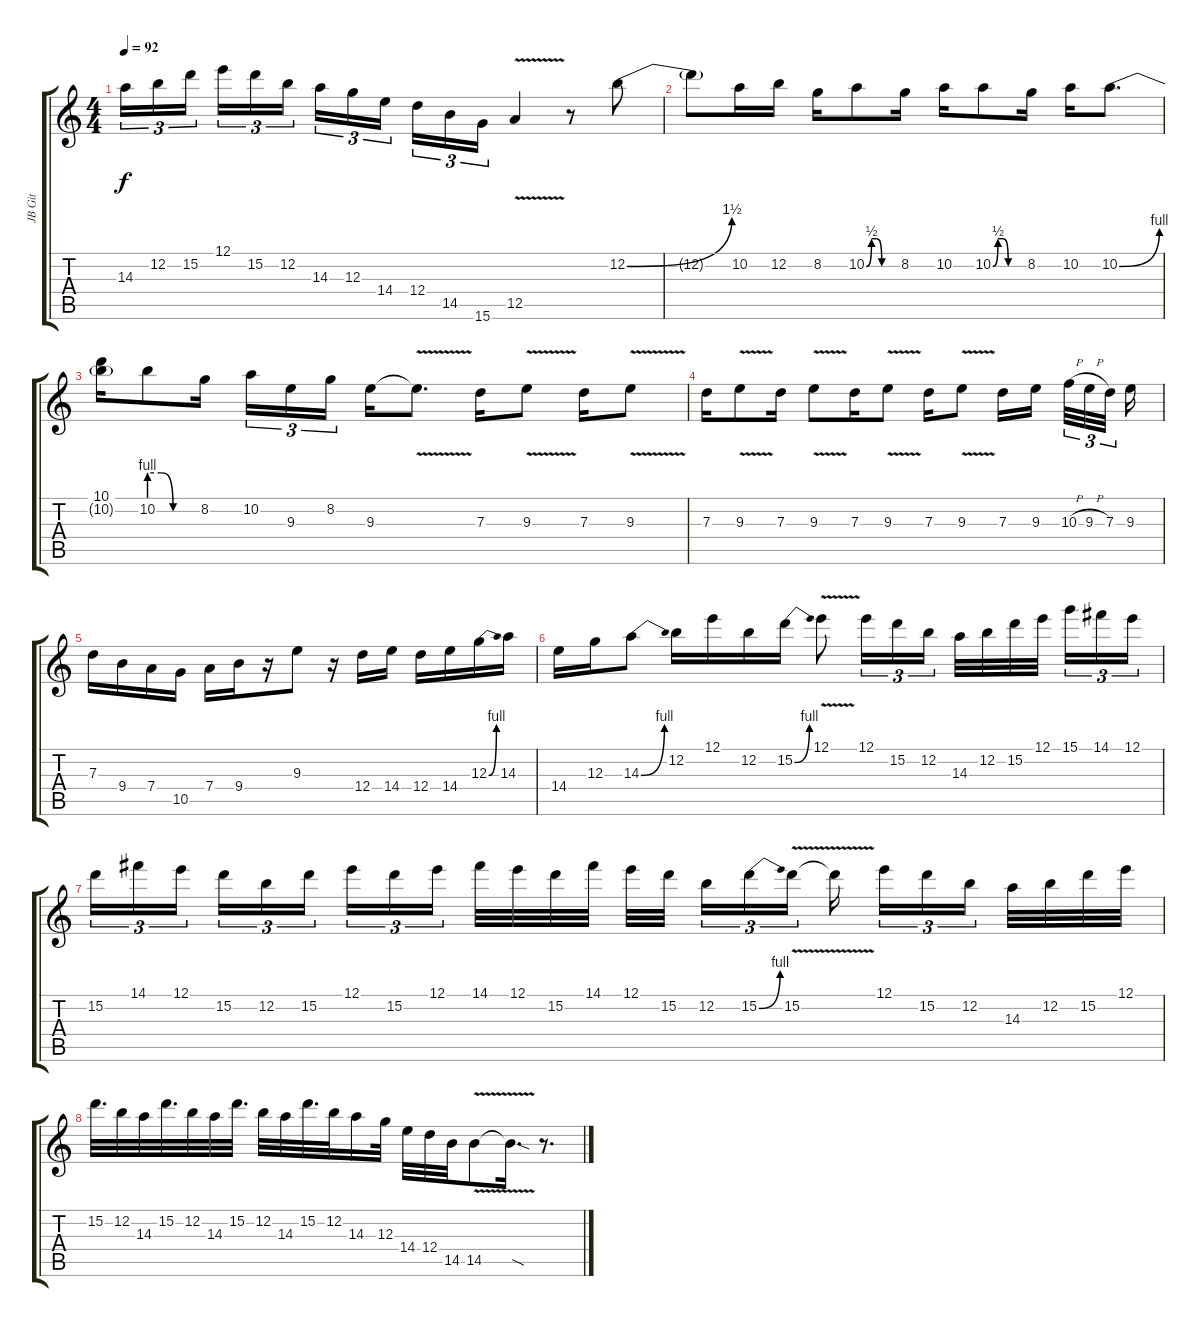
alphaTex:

\track ("JB Git" "JB Git") {instrument overdrivenguitar}
\staff {score tabs}
\tuning (E4 B3 G3 D3 A2 E2) {hide}
\ts (4 4)
\tempo 92
\clef g2
\ks c
14.3.16{tu (3 2) dy f} 12.2.16{tu (3 2)} 15.2.16{tu (3 2) beam splitsecondary} 12.1.16{tu (3 2)} 15.2.16{tu (3 2)} 12.2.16{tu (3 2)} 14.3.16{tu (3 2)} 12.3.16{tu (3 2)} 14.4.16{tu (3 2) beam splitsecondary} 12.4.16{tu (3 2)} 14.5.16{tu (3 2)} 15.6.16{tu (3 2)} 12.5{v}.4 r.8 12.2{be (bend 0 0 60 6)}.8 |
12.2{t}.8 10.2.16 12.2.16 8.2.16 10.2{be (custom 0 0 10 2 20 2 30 0 60 0)}.8 8.2.16 10.2.16 10.2{be (custom 0 0 10 2 20 2 30 0 60 0)}.8 8.2.16 10.2.16 10.2{be (bend 0 0 60 4)}.8{d} |
(10.1 10.2{t}).16 10.2{be (custom 0 4 15 4 30 0 60 0)}.8 8.2.16 10.2.16{tu (3 2)} 9.3.16{tu (3 2)} 8.2.16{tu (3 2) beam splitsecondary} 9.3.16 9.3{v t}.8{d} 7.3.16 9.3{v}.8 7.3.16 9.3{v}.8 |
7.3.16 9.3{v}.8 7.3.16 9.3{v}.8 7.3.16 9.3{v}.8 7.3.16 9.3{v}.8 7.3.16 9.3.16{beam splitsecondary} 10.3{h}.32{tu (3 2)} 9.3{h}.32{tu (3 2)} 7.3.32{tu (3 2) beam splitsecondary} 9.3.16 |
7.3.16 9.4.16 7.4.16 10.5.16 7.4.16 9.4.16 r.16 9.3.8 r.16 12.4.16 14.4.16 12.4.16 14.4.16 12.3{be (bend 0 0 60 4)}.16 14.3.16 |
14.4.16 12.3.16 14.3{be (bend 0 0 60 4)}.8 12.2.16 12.1.16 12.2.16 15.2{be (bend 0 0 60 4)}.16 12.1{v}.8 12.1.16{tu (3 2)} 15.2.16{tu (3 2)} 12.2.16{tu (3 2)} 14.3.32 12.2.32 15.2.32 12.1.32{beam splitsecondary} 15.1.16{tu (3 2)} 14.1.16{tu (3 2)} 12.1.16{tu (3 2)} |
15.2.16{tu (3 2)} 14.1.16{tu (3 2)} 12.1.16{tu (3 2) beam splitsecondary} 15.2.16{tu (3 2)} 12.2.16{tu (3 2)} 15.2.16{tu (3 2)} 12.1.16{tu (3 2)} 15.2.16{tu (3 2)} 12.1.16{tu (3 2) beam splitsecondary} 14.1.32 12.1.32 15.2.32 14.1.32 12.1.32 15.2.32{beam splitsecondary} 12.2.16{tu (3 2)} 15.2{be (bend 0 0 60 4)}.16{tu (3 2)} 15.2{v}.16{tu (3 2) beam splitsecondary} 15.2{t}.16 12.1.16{tu (3 2)} 15.2.16{tu (3 2)} 12.2.16{tu (3 2) beam splitsecondary} 14.3.32 12.2.32 15.2.32 12.1.32 |
15.2.32{d} 12.2.32 14.3.32 15.2.32{d} 12.2.32 14.3.32 15.2.32{d} 12.2.32 14.3.32 15.2.32{d} 12.2.32 14.3.16 12.3.32 14.4.32 12.4.32 14.5.32 14.5{v}.8 14.5{sod t}.16{d} r.8{d}
